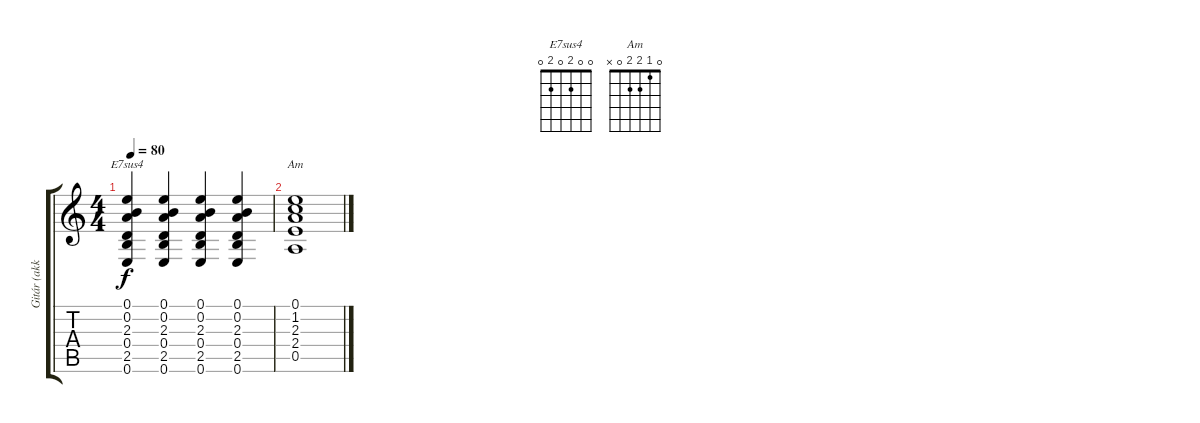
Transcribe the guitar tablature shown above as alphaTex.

\track ("Gitár (akkord)" "Gitár (akk") {instrument acousticguitarsteel}
\staff {score tabs}
\tuning (E4 B3 G3 D3 A2 E2) {hide}
\chord ("E7sus4" 0 0 2 0 2 0)
\chord ("Am" 0 1 2 2 0 x)
\ts (4 4)
\tempo 80
\clef g2
\ks c
(0.1 0.2 2.3 0.4 2.5 0.6).4{ch "E7sus4" dy f} (0.1 0.2 2.3 0.4 2.5 0.6).4 (0.1 0.2 2.3 0.4 2.5 0.6).4 (0.1 0.2 2.3 0.4 2.5 0.6).4 |
(0.1 1.2 2.3 2.4 0.5).1{ch "Am"}
